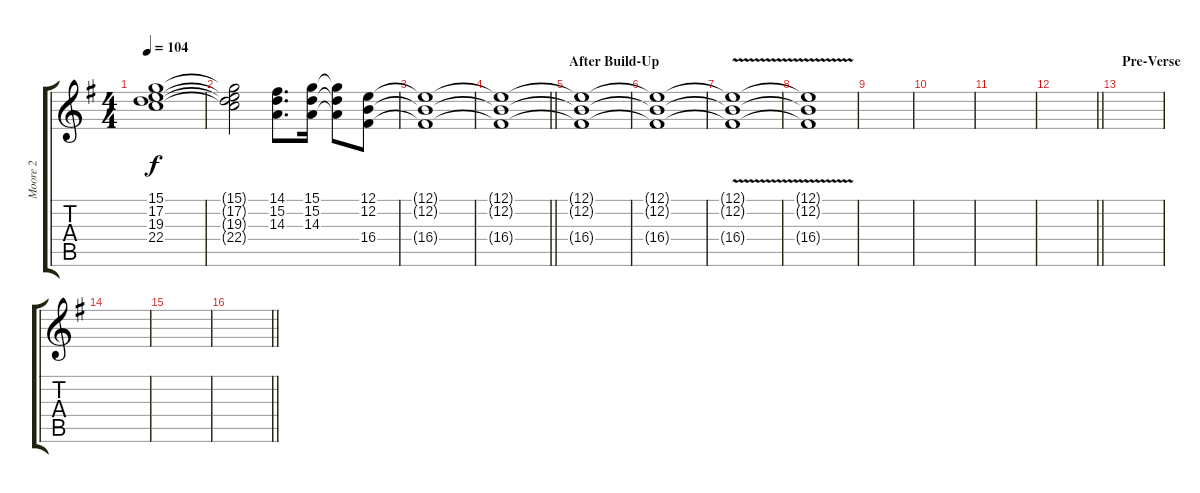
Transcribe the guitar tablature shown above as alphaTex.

\track ("Moore 2" "Moore 2") {instrument rockorgan}
\staff {score tabs}
\tuning (E4 B3 G3 D3 A2 E2) {hide}
\ts (4 4)
\tempo 104
\clef g2
\ks eminor
(15.1{t} 17.2{t} 19.3{t} 22.4{t}).1{dy f} |
(15.1{t} 17.2{t} 19.3{t} 22.4{t}).2 (14.1 15.2 14.3).8{d} (15.1 15.2 14.3).16 (15.1{t} 15.2{t} 14.3{t}).8 (12.1 12.2 16.4).8 |
(12.1{t} 12.2{t} 16.4{t}).1 |
\barLineRight lightlight
(12.1{t} 12.2{t} 16.4{t}).1 |
\section ("" "After Build-Up")
(12.1{t} 12.2{t} 16.4{t}).1 |
(12.1{t} 12.2{t} 16.4{t}).1 |
(12.1{v t} 12.2{v t} 16.4{v t}).1{volume 0} |
(12.1{v t} 12.2{v t} 16.4{v t}).1 |
|
|
|
\barLineRight lightlight
|
\section ("" "Pre-Verse")
|
|
|
\barLineRight lightlight
